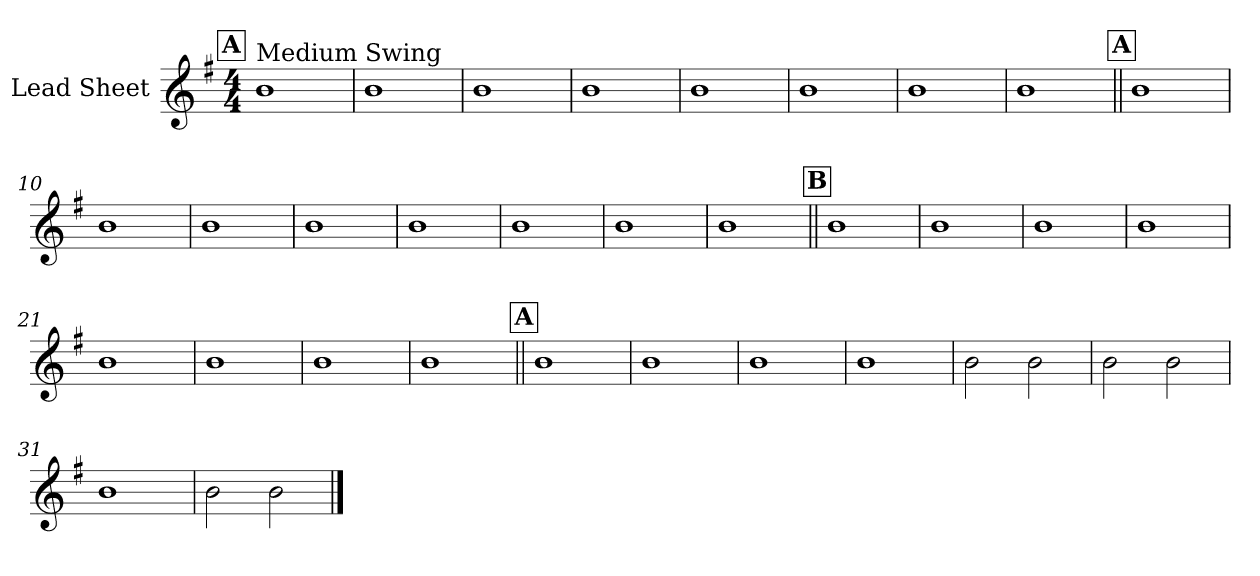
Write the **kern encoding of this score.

**kern
*part1
*staff1
*I"Lead Sheet
*clefG2
*k[f#]
*G:
*M4/4
!!LO:REH:place=s1:a:fs=14:t=A
=1
!LO:TX:a:t=Medium Swing
1b
=2
1b
=3
1b
=4
1b
!!LO:LB:g=z
=5
1b
=6
1b
=7
1b
=8
1b
!!LO:LB:g=z
!!LO:REH:place=s1:a:fs=14:t=A
=9||
1b
=10
1b
=11
1b
=12
1b
!!LO:LB:g=z
=13
1b
=14
1b
=15
1b
=16
1b
!!LO:LB:g=z
!!LO:REH:place=s1:a:fs=14:t=B
=17||
1b
=18
1b
=19
1b
=20
1b
!!LO:LB:g=z
=21
1b
=22
1b
=23
1b
=24
1b
!!LO:LB:g=z
!!LO:REH:place=s1:a:fs=14:t=A
=25||
1b
=26
1b
=27
1b
=28
1b
!!LO:LB:g=z
=29
2b\
2b\
=30
2b\
2b\
=31
1b
=32
2b\
2b\
==
*-
